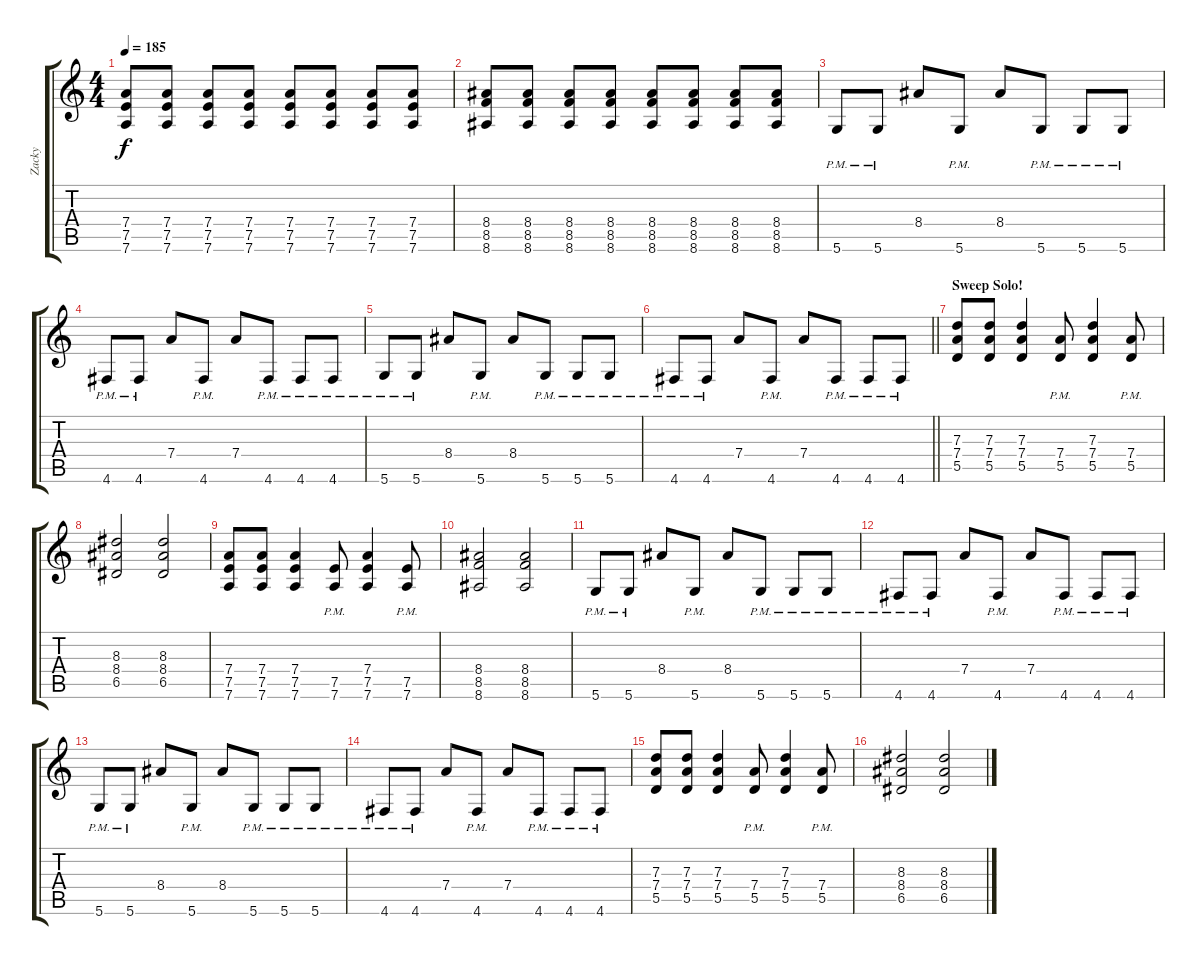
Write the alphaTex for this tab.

\track ("Zacky" "Zacky") {instrument distortionguitar}
\staff {score tabs}
\tuning (E4 B3 G3 D3 A2 D2) {hide}
\ts (4 4)
\tempo 185
\clef g2
\ks c
(7.4 7.5 7.6).8{dy f} (7.4 7.5 7.6).8 (7.4 7.5 7.6).8 (7.4 7.5 7.6).8 (7.4 7.5 7.6).8 (7.4 7.5 7.6).8 (7.4 7.5 7.6).8 (7.4 7.5 7.6).8 |
(8.4 8.5 8.6).8 (8.4 8.5 8.6).8 (8.4 8.5 8.6).8 (8.4 8.5 8.6).8 (8.4 8.5 8.6).8 (8.4 8.5 8.6).8 (8.4 8.5 8.6).8 (8.4 8.5 8.6).8 |
5.6{pm}.8 5.6{pm}.8 8.4.8 5.6{pm}.8 8.4.8 5.6{pm}.8 5.6{pm}.8 5.6{pm}.8 |
4.6{pm}.8 4.6{pm}.8 7.4.8 4.6{pm}.8 7.4.8 4.6{pm}.8 4.6{pm}.8 4.6{pm}.8 |
5.6{pm}.8 5.6{pm}.8 8.4.8 5.6{pm}.8 8.4.8 5.6{pm}.8 5.6{pm}.8 5.6{pm}.8 |
\barLineRight lightlight
4.6{pm}.8 4.6{pm}.8 7.4.8 4.6{pm}.8 7.4.8 4.6{pm}.8 4.6{pm}.8 4.6{pm}.8 |
\section ("" "Sweep Solo!")
(7.3 7.4 5.5).8 (7.3 7.4 5.5).8 (7.3 7.4 5.5).4 (7.4{pm} 5.5{pm}).8 (7.3 7.4 5.5).4 (7.4{pm} 5.5{pm}).8 |
(8.3 8.4 6.5).2 (8.3 8.4 6.5).2 |
(7.4 7.5 7.6).8 (7.4 7.5 7.6).8 (7.4 7.5 7.6).4 (7.5{pm} 7.6{pm}).8 (7.4 7.5 7.6).4 (7.5{pm} 7.6{pm}).8 |
(8.4 8.5 8.6).2 (8.4 8.5 8.6).2 |
5.6{pm}.8 5.6{pm}.8 8.4.8 5.6{pm}.8 8.4.8 5.6{pm}.8 5.6{pm}.8 5.6{pm}.8 |
4.6{pm}.8 4.6{pm}.8 7.4.8 4.6{pm}.8 7.4.8 4.6{pm}.8 4.6{pm}.8 4.6{pm}.8 |
5.6{pm}.8 5.6{pm}.8 8.4.8 5.6{pm}.8 8.4.8 5.6{pm}.8 5.6{pm}.8 5.6{pm}.8 |
4.6{pm}.8 4.6{pm}.8 7.4.8 4.6{pm}.8 7.4.8 4.6{pm}.8 4.6{pm}.8 4.6{pm}.8 |
(7.3 7.4 5.5).8 (7.3 7.4 5.5).8 (7.3 7.4 5.5).4 (7.4{pm} 5.5{pm}).8 (7.3 7.4 5.5).4 (7.4{pm} 5.5{pm}).8 |
(8.3 8.4 6.5).2 (8.3 8.4 6.5).2
